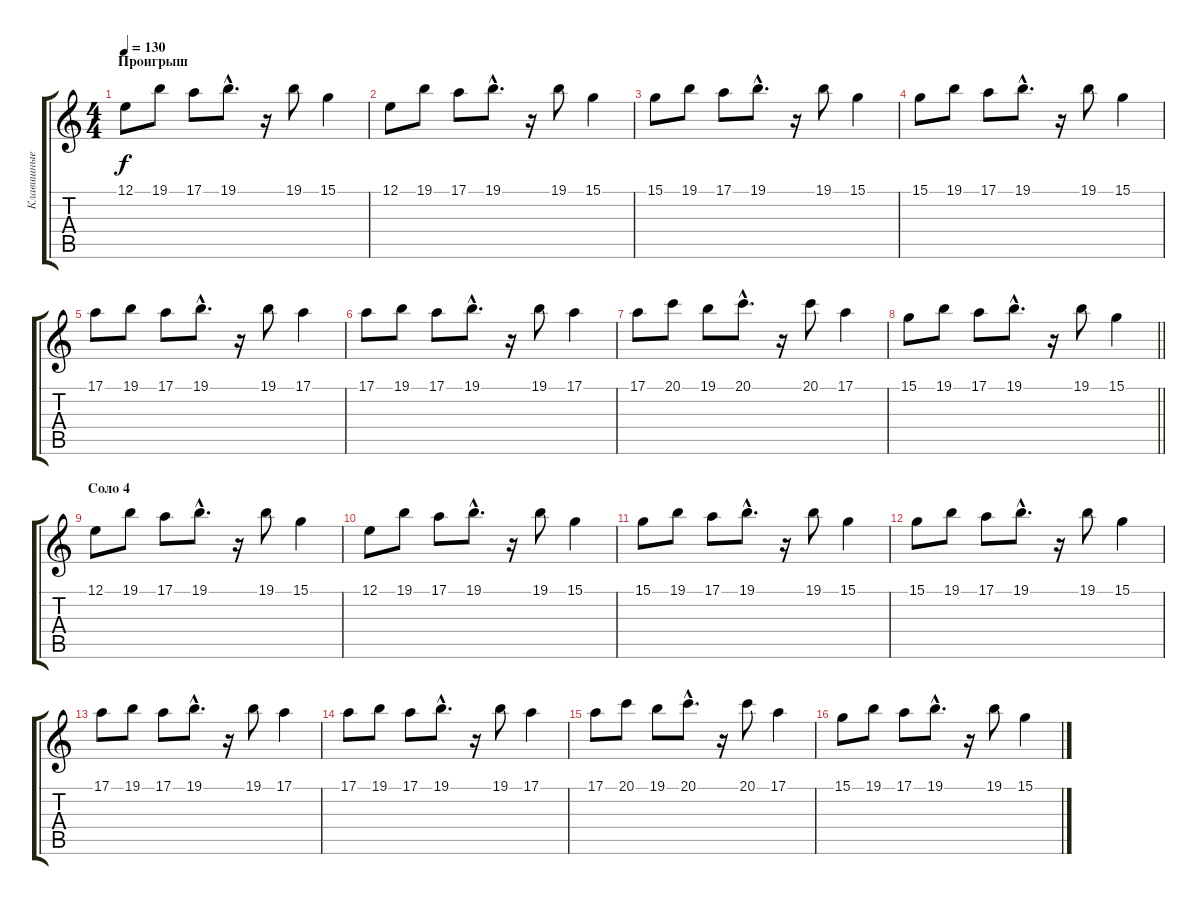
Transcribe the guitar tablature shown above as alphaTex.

\track ("Клавишные" "Клавишные") {instrument stringensemble1}
\staff {score tabs}
\tuning (E4 B3 G3 D3 A2 E2) {hide}
\ts (4 4)
\section ("" "Проигрыш")
\tempo 130
\clef g2
\ks c
12.1.8{dy f} 19.1.8 17.1.8 19.1{hac}.8{d} r.16 19.1.8 15.1.4 |
12.1.8 19.1.8 17.1.8 19.1{hac}.8{d} r.16 19.1.8 15.1.4 |
15.1.8 19.1.8 17.1.8 19.1{hac}.8{d} r.16 19.1.8 15.1.4 |
15.1.8 19.1.8 17.1.8 19.1{hac}.8{d} r.16 19.1.8 15.1.4 |
17.1.8 19.1.8 17.1.8 19.1{hac}.8{d} r.16 19.1.8 17.1.4 |
17.1.8 19.1.8 17.1.8 19.1{hac}.8{d} r.16 19.1.8 17.1.4 |
17.1.8 20.1.8 19.1.8 20.1{hac}.8{d} r.16 20.1.8 17.1.4 |
\barLineRight lightlight
15.1.8 19.1.8 17.1.8 19.1{hac}.8{d} r.16 19.1.8 15.1.4 |
\section ("" "Соло 4")
12.1.8 19.1.8 17.1.8 19.1{hac}.8{d} r.16 19.1.8 15.1.4 |
12.1.8 19.1.8 17.1.8 19.1{hac}.8{d} r.16 19.1.8 15.1.4 |
15.1.8 19.1.8 17.1.8 19.1{hac}.8{d} r.16 19.1.8 15.1.4 |
15.1.8 19.1.8 17.1.8 19.1{hac}.8{d} r.16 19.1.8 15.1.4 |
17.1.8 19.1.8 17.1.8 19.1{hac}.8{d} r.16 19.1.8 17.1.4 |
17.1.8 19.1.8 17.1.8 19.1{hac}.8{d} r.16 19.1.8 17.1.4 |
17.1.8 20.1.8 19.1.8 20.1{hac}.8{d} r.16 20.1.8 17.1.4 |
15.1.8 19.1.8 17.1.8 19.1{hac}.8{d} r.16 19.1.8 15.1.4
